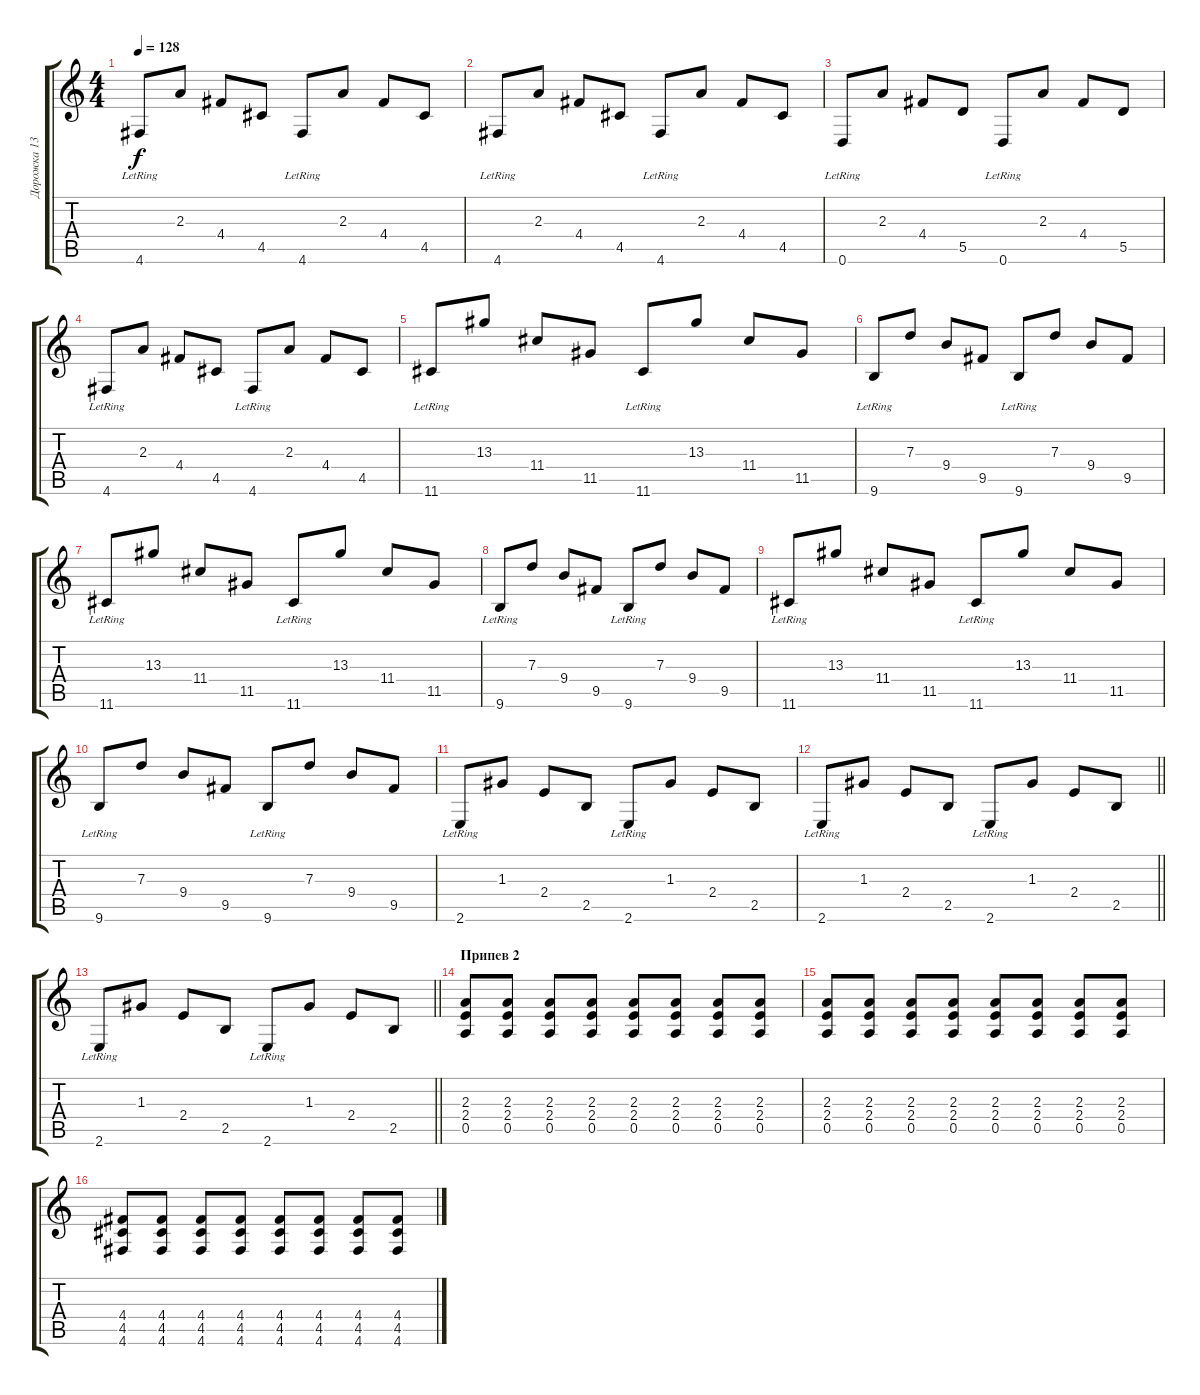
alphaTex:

\track ("Дорожка 13" "Дорожка 13") {mute instrument acousticguitarsteel}
\staff {score tabs}
\tuning (E4 B3 G3 D3 A2 D2) {hide}
\ts (4 4)
\tempo 128
\clef g2
\ks c
4.6{lr}.8{dy f} 2.3.8 4.4.8 4.5.8 4.6{lr}.8 2.3.8 4.4.8 4.5.8 |
4.6{lr}.8 2.3.8 4.4.8 4.5.8 4.6{lr}.8 2.3.8 4.4.8 4.5.8 |
0.6{lr}.8 2.3.8 4.4.8 5.5.8 0.6{lr}.8 2.3.8 4.4.8 5.5.8 |
4.6{lr}.8 2.3.8 4.4.8 4.5.8 4.6{lr}.8 2.3.8 4.4.8 4.5.8 |
11.6{lr}.8 13.3.8 11.4.8 11.5.8 11.6{lr}.8 13.3.8 11.4.8 11.5.8 |
9.6{lr}.8 7.3.8 9.4.8 9.5.8 9.6{lr}.8 7.3.8 9.4.8 9.5.8 |
11.6{lr}.8 13.3.8 11.4.8 11.5.8 11.6{lr}.8 13.3.8 11.4.8 11.5.8 |
9.6{lr}.8 7.3.8 9.4.8 9.5.8 9.6{lr}.8 7.3.8 9.4.8 9.5.8 |
11.6{lr}.8 13.3.8 11.4.8 11.5.8 11.6{lr}.8 13.3.8 11.4.8 11.5.8 |
9.6{lr}.8 7.3.8 9.4.8 9.5.8 9.6{lr}.8 7.3.8 9.4.8 9.5.8 |
2.6{lr}.8 1.3.8 2.4.8 2.5.8 2.6{lr}.8 1.3.8 2.4.8 2.5.8 |
\barLineRight lightlight
2.6{lr}.8 1.3.8 2.4.8 2.5.8 2.6{lr}.8 1.3.8 2.4.8 2.5.8 |
\barLineRight lightlight
2.6{lr}.8 1.3.8 2.4.8 2.5.8 2.6{lr}.8 1.3.8 2.4.8 2.5.8 |
\section ("" "Припев 2")
(2.3 2.4 0.5).8{balance 2 instrument distortionguitar} (2.3 2.4 0.5).8 (2.3 2.4 0.5).8 (2.3 2.4 0.5).8 (2.3 2.4 0.5).8 (2.3 2.4 0.5).8 (2.3 2.4 0.5).8 (2.3 2.4 0.5).8 |
(2.3 2.4 0.5).8 (2.3 2.4 0.5).8 (2.3 2.4 0.5).8 (2.3 2.4 0.5).8 (2.3 2.4 0.5).8 (2.3 2.4 0.5).8 (2.3 2.4 0.5).8 (2.3 2.4 0.5).8 |
(4.4 4.5 4.6).8 (4.4 4.5 4.6).8 (4.4 4.5 4.6).8 (4.4 4.5 4.6).8 (4.4 4.5 4.6).8 (4.4 4.5 4.6).8 (4.4 4.5 4.6).8 (4.4 4.5 4.6).8
